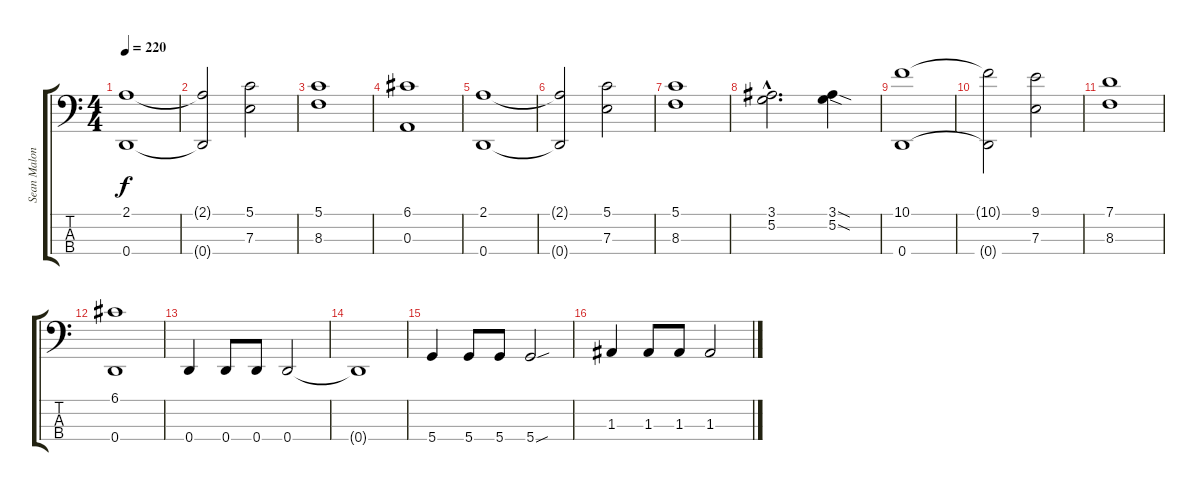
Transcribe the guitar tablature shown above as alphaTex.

\track ("Sean Malone" "Sean Malon") {instrument fretlessbass}
\staff {score tabs}
\tuning (G2 D2 A1 D1) {hide}
\ts (4 4)
\tempo 220
\clef f4
\ks c
(2.1 0.4).1{dy f} |
(2.1{t} 0.4{t}).2 (5.1 7.3).2 |
(5.1 8.3).1 |
(6.1 0.3).1 |
(2.1 0.4).1 |
(2.1{t} 0.4{t}).2 (5.1 7.3).2 |
(5.1 8.3).1 |
(3.1{hac} 5.2{hac}).2{d} (3.1{sod} 5.2{sod}).4 |
(10.1 0.4).1 |
(10.1{t} 0.4{t}).2 (9.1 7.3).2 |
(7.1 8.3).1 |
(6.1 0.4).1 |
0.4.4 0.4.8 0.4.8 0.4.2 |
0.4{t}.1 |
5.4.4 5.4.8 5.4.8 5.4{sou}.2 |
1.3.4 1.3.8 1.3.8 1.3.2
